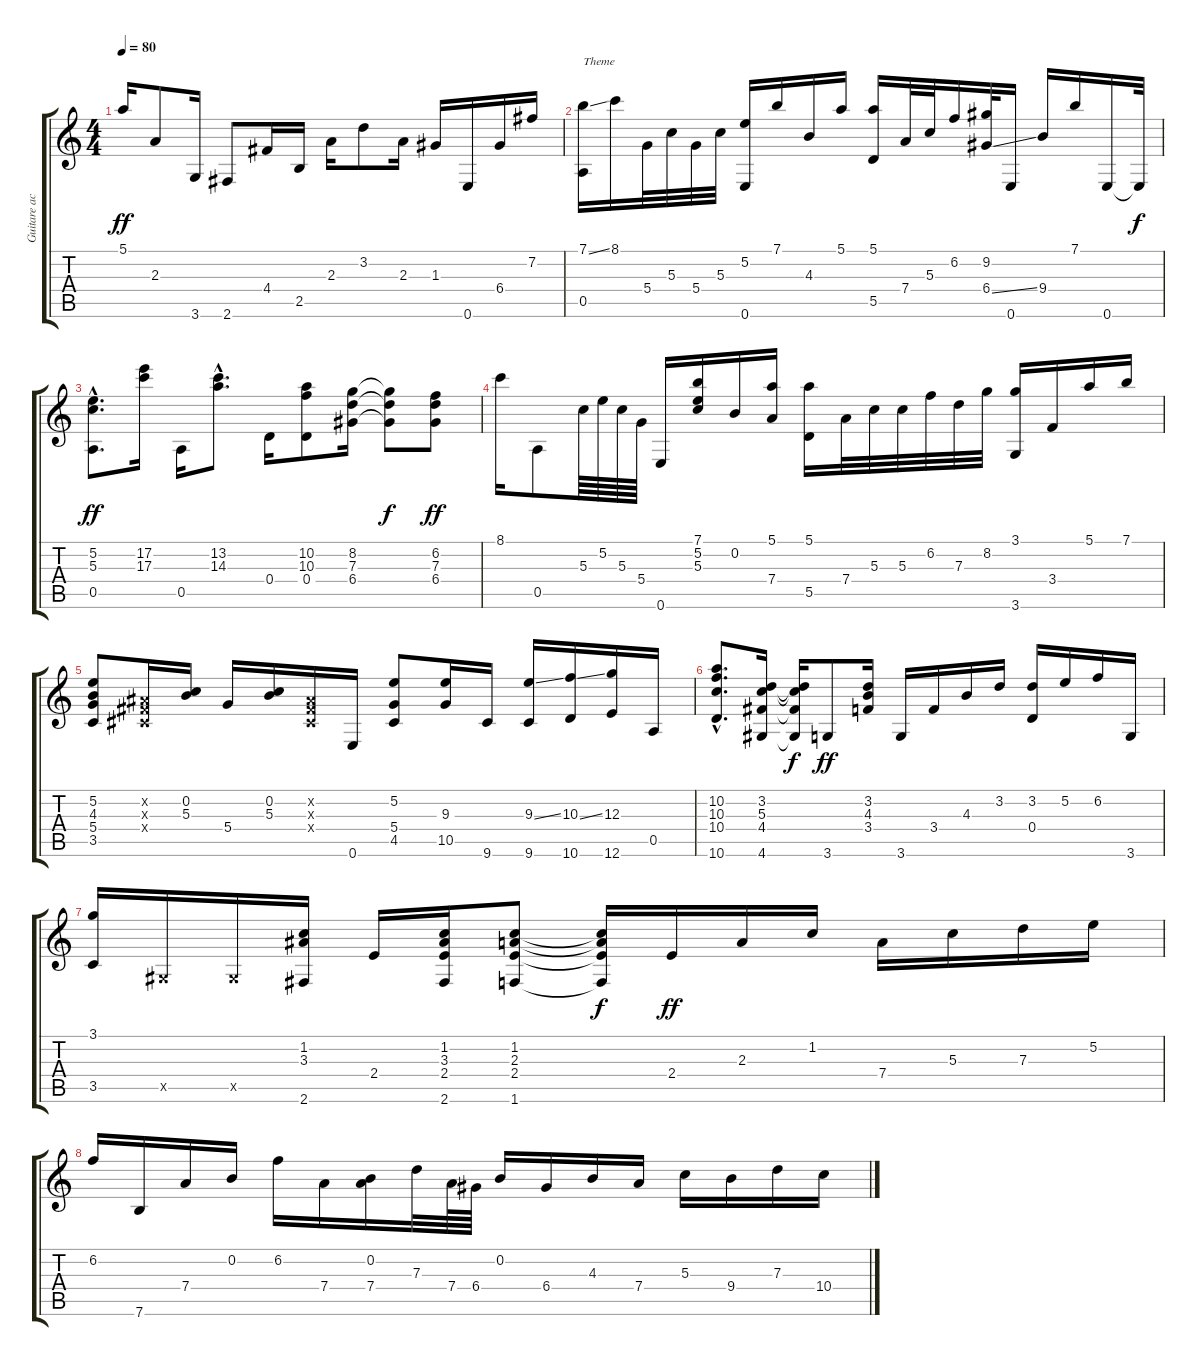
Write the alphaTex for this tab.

\track ("Guitare acier" "Guitare ac") {instrument acousticguitarsteel}
\staff {score tabs}
\tuning (E4 B3 G3 D3 A2 E2) {hide}
\ts (4 4)
\tempo 80
\clef g2
\ks c
5.1.16{dy ff} 2.3.8 3.6.16 2.6.8 4.4.16 2.5.16 2.3.16 3.2.8 2.3.16 1.3.16 0.6.16 6.4.16 7.2.16 |
(7.1{ss} 0.5).16{txt "Theme"} 8.1.16 5.4.32 5.3.32 5.4.32 5.3.32 (5.2 0.6).16 7.1.16 4.3.16 5.1.16 (5.1 5.5).16 7.4.32 5.3.32 6.2.16 (9.2 6.4{ss}).32 0.6.16 9.4.16 7.1.16 0.6.16 0.6{t}.32{dy f} |
(5.2{hac} 5.3{hac} 0.5{hac}).8{d dy ff} (17.2 17.3).16 0.5.16 (13.2{hac} 14.3{hac}).8{d} 0.4.16 (10.2 10.3 0.4).8 (8.2 7.3 6.4).16 (8.2{t} 7.3{t} 6.4{t}).8{dy f} (6.2 7.3 6.4).8{dy ff} |
8.1.16 0.5.8 5.3.64 5.2.64 5.3.64 5.4.64 0.6.16 (7.1 5.2 5.3).16 0.2.16 (5.1 7.4).16 (5.1 5.5).16 7.4.32 5.3.32 5.3.32 6.2.32 7.3.32 8.2.32 (3.1 3.6).16 3.4.16 5.1.16 7.1.16 |
(5.2 4.3 5.4 3.5).8 (-1.2{x} -1.3{x} -1.4{x}).16 (0.2 5.3).16 5.4.16 (0.2 5.3).16 (-1.2{x} -1.3{x} -1.4{x}).16 0.6.16 (5.2 5.4 4.5).8 (9.3 10.5).16 9.6.16 (9.3{ss} 9.6).16 (10.3{ss} 10.6).16 (12.3 12.6).16 0.5.16 |
(10.2{hac} 10.3{hac} 10.4{hac} 10.6{hac}).8{d} (3.2 5.3 4.4 4.6).16 (3.2{t} 5.3{t} 4.4{t} 4.6{t}).16{dy f} 3.6.8{dy ff} (3.2 4.3 3.4).16 3.6.16 3.4.16 4.3.16 3.2.16 (3.2 0.4).16 5.2.16 6.2.16 3.6.16 |
(3.1 3.5).16 -1.5{x}.16 -1.5{x}.16 (1.2 3.3 2.6).16 2.4.16 (1.2 3.3 2.4 2.6).16 (1.2 2.3 2.4 1.6).8 (1.2{t} 2.3{t} 2.4{t} 1.6{t}).16{dy f} 2.4.16{dy ff} 2.3.16 1.2.16 7.4.16 5.3.16 7.3.16 5.2.16 |
6.2.16 7.6.16 7.4.16 0.2.16 6.2.16 7.4.16 (0.2 7.4).16 7.3.32 7.4.64 6.4.64 0.2.16 6.4.16 4.3.16 7.4.16 5.3.16 9.4.16 7.3.16 10.4.16
